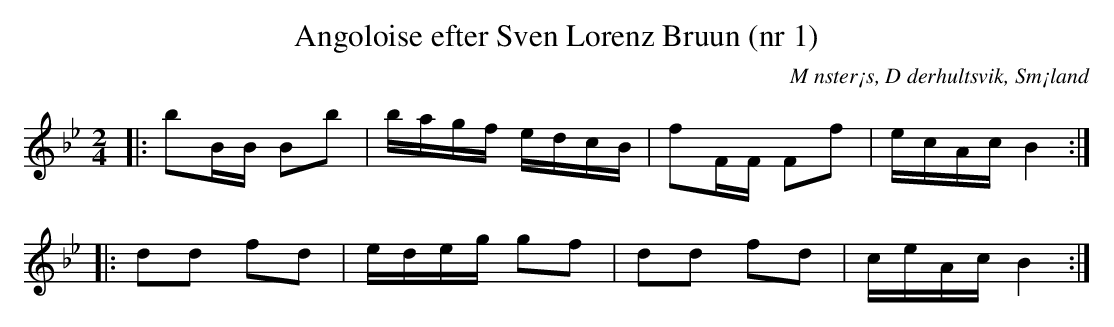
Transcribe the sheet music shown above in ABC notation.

X:1
T:Angoloise efter Sven Lorenz Bruun (nr 1)
M:2/4
L:1/8
O:M nster¡s, D derhultsvik, Sm¡land
K:Bb
|:bB/2B/2 Bb|b/2a/2g/2f/2 e/2d/2c/2B/2| fF/2F/2 Ff|e/2c/2A/2c/2 B2:|
|:dd fd|e/2d/2e/2g/2 gf|dd fd|c/2e/2A/2c/2 B2:|
